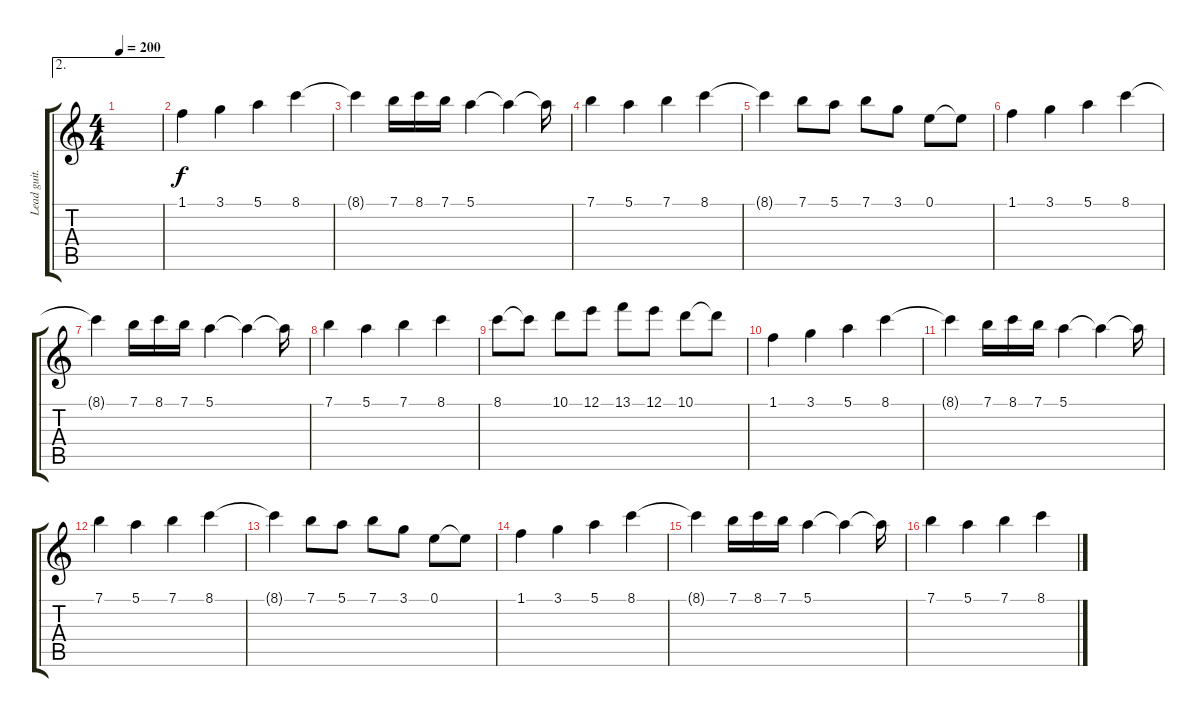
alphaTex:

\track ("Lead guit." "Lead guit.") {instrument overdrivenguitar}
\staff {score tabs}
\tuning (E4 B3 G3 D3 A2 E2) {hide}
\ae 2
\ts (4 4)
\tempo 200
\clef g2
\ks c
|
1.1.4 3.1.4 5.1.4 8.1.4 |
8.1{t}.4 7.1.16 8.1.16 7.1.16 5.1.4 5.1{t}.4 5.1{t}.16 |
7.1.4 5.1.4 7.1.4 8.1.4 |
8.1{t}.4 7.1.8 5.1.8 7.1.8 3.1.8 0.1.8 0.1{t}.8 |
1.1.4 3.1.4 5.1.4 8.1.4 |
8.1{t}.4 7.1.16 8.1.16 7.1.16 5.1.4 5.1{t}.4 5.1{t}.16 |
7.1.4 5.1.4 7.1.4 8.1.4 |
8.1.8 8.1{t}.8 10.1.8 12.1.8 13.1.8 12.1.8 10.1.8 10.1{t}.8 |
1.1.4 3.1.4 5.1.4 8.1.4 |
8.1{t}.4 7.1.16 8.1.16 7.1.16 5.1.4 5.1{t}.4 5.1{t}.16 |
7.1.4 5.1.4 7.1.4 8.1.4 |
8.1{t}.4 7.1.8 5.1.8 7.1.8 3.1.8 0.1.8 0.1{t}.8 |
1.1.4 3.1.4 5.1.4 8.1.4 |
8.1{t}.4 7.1.16 8.1.16 7.1.16 5.1.4 5.1{t}.4 5.1{t}.16 |
7.1.4 5.1.4 7.1.4 8.1.4
